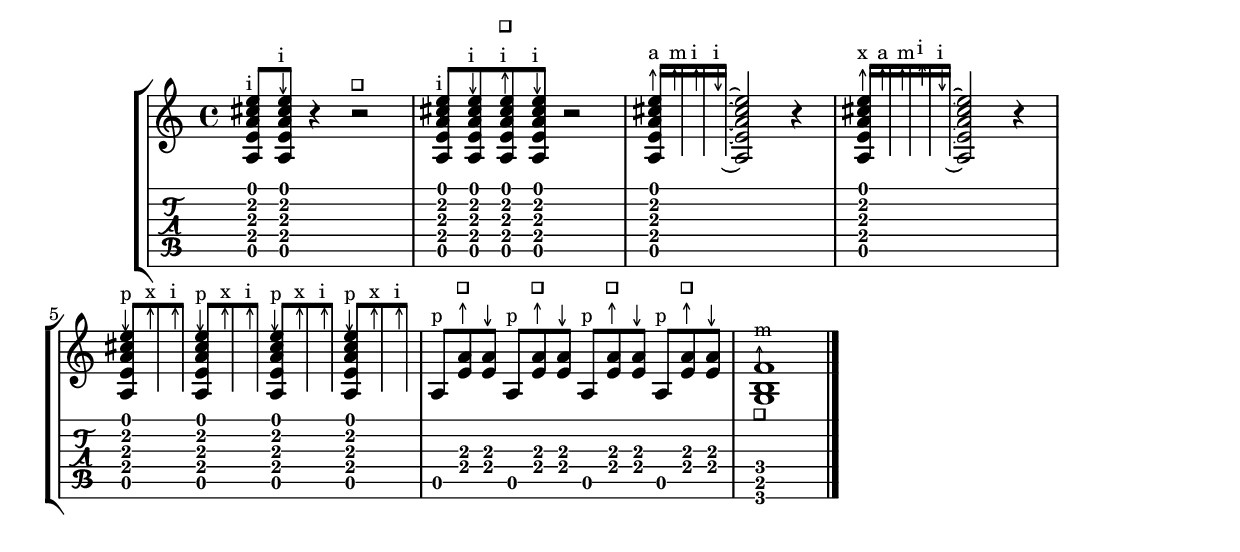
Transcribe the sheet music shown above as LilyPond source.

% DO NOT EDIT this file manually; it is automatically
% generated from Documentation/snippets/new
% Make any changes in Documentation/snippets/new/
% and then run scripts/auxiliar/makelsr.py
%
% This file is in the public domain.
%% Note: this file works from version 2.14.0
\version "2.14.0"

\header {
%% Translation of GIT committish: 70f5f30161f7b804a681cd080274bfcdc9f4fe8c

  texidoces = "

Para la guitarra flamenca se utilizan ciertos elementos de notación
especiales:


@itemize

@item un símbolo para indicar un golpe sobre la caja de la guitarra
con el nudillo del dedo anular

@item una flecha para indicar la dirección de los rasgueos

@item distintas legras para las digitaciones (@qq{p}: pulgar, @qq{i}:
índice, @qq{m}: medio, @qq{a}: anular y @qq{x}: meñique)

@item Rasgueados de 3 y cautro dedos: hacia arriba con todos los dedos
y terminando con arriba y abajo con el índice

@item abanicos: rasgueos en serie con el pulgar, hacia abajo y el
meñique y el índice hacia arriba (hay también un abanico 2 en el que
los dedos medio y anular se usan en lugar del meñique)

@item alza púa: pulsaciones rápidas con el pulgar

@end itemize


Casi todas las figuras utilizan flechas combinadas con digitaciones;
con los abanicos y los rasgueados, las notas se imprimen con cabeza
sólo en el primer acorde.

Este fragmento de código contiene código de tipo cabecera que se puede
copiar como @file{flamenco.ly} e incluirse en los documentos fuente.

"
  doctitlees = "Notación del flamenco"

  lsrtags = "fretted-strings"

  texidoc = "
For flamenco guitar, special notation is used:


@itemize

@item
a golpe symbol to indicate a slap on the guitar body with the nail of
the ring finger

@item
an arrow to indicate (the direction of) strokes

@item
different letters for fingering (@qq{p}: thumb, @qq{i}: index finger,
@qq{m}: middle finger, @qq{a}: ring finger and @qq{x}: little finger)

@item
3- and 4-finger rasgueados: stroke upwards with all fingers, ending
with an up- and down using the index finger

@item
abanicos: strokes (in tuples) with thumb (down), little and index finger
(both up) (there is also an abanico 2 where middle and ring finger are
used instead of the little finger)

@item
alza pua: fast playing with the thumb

@end itemize


Most figures use arrows in combination with fingering; with abanicos
and rasgueados, noteheads are printed only for the first chord.

This snippet contains some header-like code that can be copied as
@samp{flamenco.ly} and included in source files.

"
  doctitle = "Flamenco notation"
} % begin verbatim


%%%%%%%%%%%%%%%%%%%%%%%%%%%%%%%%%%%%%%%%%%%
%%%%%%%  Cut here ----- Start 'flamenco.ly'

% Text indicators
abanico = \markup { \italic Abanico }
rasgueaso = \markup { \italic Ras. }
alzapua = \markup { \italic Alzapua }

% Finger stroke symbols
strokeUp = \markup { \postscript #"
  0.1     setlinewidth
  0.5 0   moveto
  0.5 2   lineto
  0.2 1.4 lineto
  0.5 2   moveto
  0.8 1.4 lineto
  stroke
"}

strokeDown = \markup { \postscript #"
  0.1     setlinewidth
  0.5 2   moveto
  0.5 0   lineto
  0.2 0.6 lineto
  0.5 0   moveto
  0.8 0.6 lineto
  stroke
"}

% Golpe symbol
golpe = \markup { \postscript #"
  0.2 setlinewidth
  0 0 moveto
  1 0 lineto
  1 1 lineto
  stroke
  "\postscript #"
  0.1       setlinewidth
  -0.6 -0.1  moveto
  -0.6  1.0 lineto
  0.5  1.0 lineto
  stroke
"}

strokeUpGolpe = \markup { \column { \golpe \line { \strokeUp } } }
iUpGolpe = \markup { \column { \golpe \line { \small i } \line { \strokeUp } } }

% Strokes for all fingers
pUp   = \markup { \column { \small p \line { \strokeUp } } }
pDown = \markup { \column { \small p \line { \strokeDown } } }
iUp   = \markup { \column { \small i \line { \strokeUp } } }
iDown = \markup { \column { \small i \line { \strokeDown } } }
mUp   = \markup { \column { \small m \line { \strokeUp } } }
mDown = \markup { \column { \small m \line { \strokeDown } } }
aUp   = \markup { \column { \small a \line { \strokeUp } } }
aDown = \markup { \column { \small a \line { \strokeDown } } }
xUp   = \markup { \column { \small x \line { \strokeUp } } }
xDown = \markup { \column { \small x \line { \strokeDown } } }


% Just handy :)
tupletOff = {
  \once \override TupletNumber #'stencil = ##f
  \once \override TupletBracket #'stencil = ##f
}

tupletsOff = {
  \override TupletNumber #'stencil = ##f
  \override TupletBracket #'bracket-visibility = #'if-no-beam
}

tupletsOn = {
  \override TupletBracket #'bracket-visibility = #'default
  \revert TupletNumber #'stencil
}

headsOff = {
  \override TabNoteHead #'transparent = ##t
  \override NoteHead #'transparent = ##t
  \override NoteHead #'no-ledgers = ##t
}

headsOn = {
  \override TabNoteHead #'transparent = ##f
  \override NoteHead #'transparent = ##f
  \override NoteHead #'no-ledgers = ##f
}

%%%%%%%  Cut here ----- End 'flamenco.ly'
%%%%%%%%%%%%%%%%%%%%%%%%%%%%%%%%%%%%%%%%%

part = \relative c' {
  <a, e' a cis e>8^\iUp
  <a e' a cis e>8^\iDown
  r4
  r2^\golpe

  <a e' a cis e>8^\iUp
  <a e' a cis e>8^\iDown
  <a e' a cis e>8^\iUpGolpe
  <a e' a cis e>8^\iDown
  r2

  <a e' a cis e>16^\aUp
  \headsOff
  <a e' a cis e>^\mUp
  <a e' a cis e>^\iUp
  <a e' a cis e>^\iDown~
  \headsOn
  <a e' a cis e>2
  r4

  \tupletOff
  \times 4/5 {
    <a e' a cis e>16^\xUp
    \headsOff
    <a e' a cis e>^\aUp
    <a e' a cis e>^\mUp
    <a e' a cis e>^\iUp
    <a e' a cis e>^\iDown~
    \headsOn
  }
  <a e' a cis e>2
  r4

  \tupletsOff
  \times 2/3 {
    <a e' a cis e>8^\pDown
    \headsOff
    <a e' a cis e>^\xUp
    <a e' a cis e>^\iUp
    \headsOn
  }

  \times 2/3 {
    <a e' a cis e>8^\pDown
    \headsOff
    <a e' a cis e>^\xUp
    <a e' a cis e>^\iUp
    \headsOn
  }

  \times 2/3 {
    <a e' a cis e>8^\pDown
    \headsOff
    <a e' a cis e>^\xUp
    <a e' a cis e>^\iUp
    \headsOn
  }
  \times 2/3 {
    <a e' a cis e>8^\pDown
    \headsOff
    <a e' a cis e>^\xUp
    <a e' a cis e>^\iUp
    \headsOn
  }

  \tupletsOff
  \override Beam #'positions = #'(2 . 2)
  \times 2/3 {
    a8^\markup{ \small p }
    <e' a>^\strokeUpGolpe
    <e a>^\strokeDown
  }
  \times 2/3 {
    a,8^\markup{ \small p }
    <e' a>^\strokeUpGolpe
    <e a>^\strokeDown
  }
  \times 2/3 {
    a,8^\markup{ \small p }
    <e' a>^\strokeUpGolpe
    <e a>^\strokeDown
  }
  \times 2/3 {
    a,8^\markup{ \small p }
    <e' a>^\strokeUpGolpe
    <e a>^\strokeDown
  }
  \tupletsOn

  \once \override TextScript #'extra-offset = #'(0 . -1)
  <g, b f'>1_\golpe^\mUp
  \bar "|."
}

\score {
  \new StaffGroup <<
    \context Staff = "part" <<
      \clef G
      \transpose c c'
      {
        \part
      }
    >>
    \context TabStaff {
      \part
    }
  >>
  \layout {
    ragged-right = ##t
  }
}
